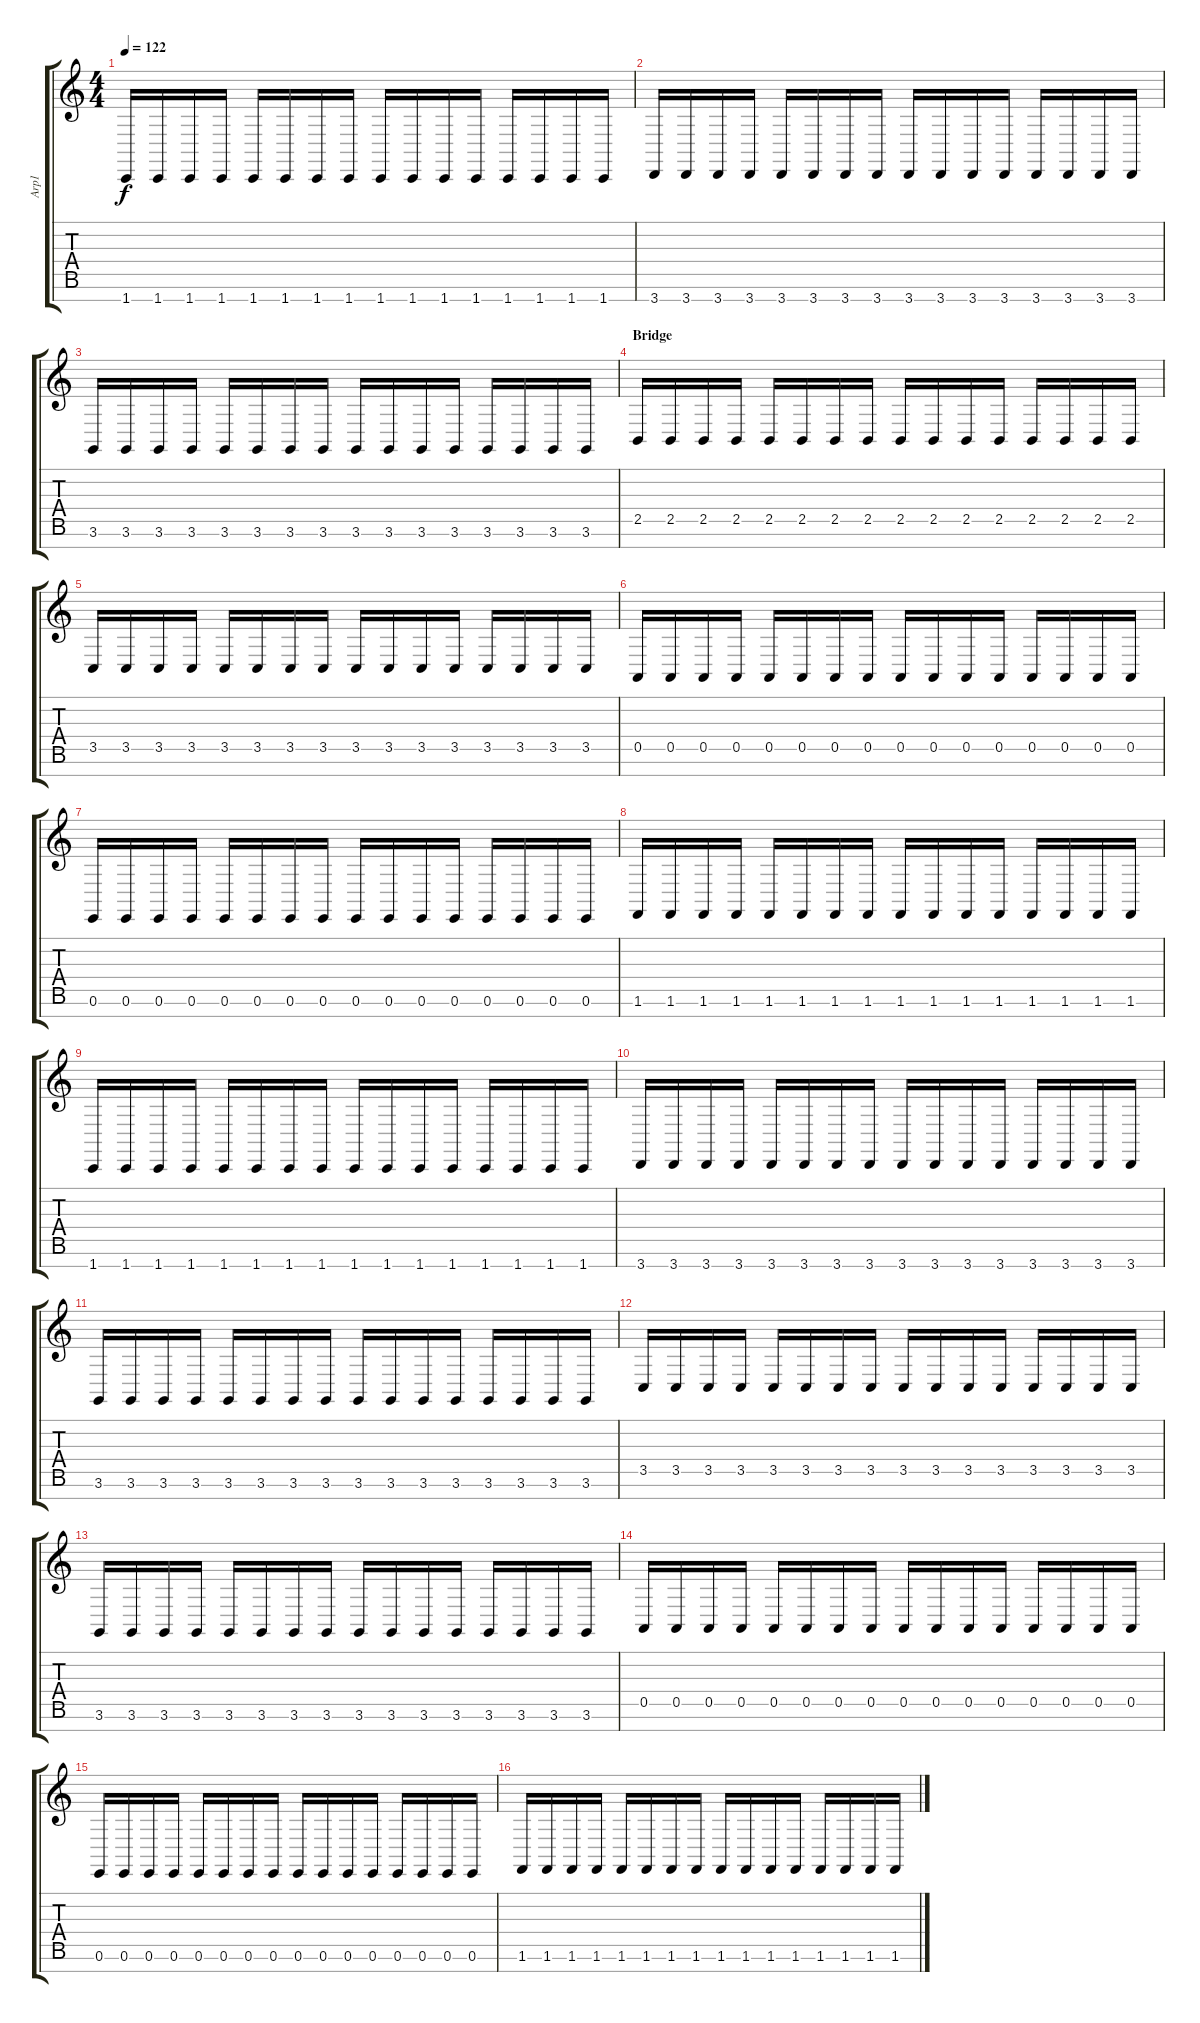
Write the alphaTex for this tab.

\track ("Arp1" "Arp1") {instrument lead8bassandlead}
\staff {score tabs}
\tuning (E4 B3 G3 D3 A2 E2 B1) {hide}
\ts (4 4)
\tempo 122
\clef g2
\ks c
1.7.16{dy f} 1.7.16 1.7.16 1.7.16 1.7.16 1.7.16 1.7.16 1.7.16 1.7.16 1.7.16 1.7.16 1.7.16 1.7.16 1.7.16 1.7.16 1.7.16 |
3.7.16 3.7.16 3.7.16 3.7.16 3.7.16 3.7.16 3.7.16 3.7.16 3.7.16 3.7.16 3.7.16 3.7.16 3.7.16 3.7.16 3.7.16 3.7.16 |
3.6.16 3.6.16 3.6.16 3.6.16 3.6.16 3.6.16 3.6.16 3.6.16 3.6.16 3.6.16 3.6.16 3.6.16 3.6.16 3.6.16 3.6.16 3.6.16 |
\section ("" "Bridge")
2.5.16 2.5.16 2.5.16 2.5.16 2.5.16 2.5.16 2.5.16 2.5.16 2.5.16 2.5.16 2.5.16 2.5.16 2.5.16 2.5.16 2.5.16 2.5.16 |
3.5.16 3.5.16 3.5.16 3.5.16 3.5.16 3.5.16 3.5.16 3.5.16 3.5.16 3.5.16 3.5.16 3.5.16 3.5.16 3.5.16 3.5.16 3.5.16 |
0.5.16 0.5.16 0.5.16 0.5.16 0.5.16 0.5.16 0.5.16 0.5.16 0.5.16 0.5.16 0.5.16 0.5.16 0.5.16 0.5.16 0.5.16 0.5.16 |
0.6.16 0.6.16 0.6.16 0.6.16 0.6.16 0.6.16 0.6.16 0.6.16 0.6.16 0.6.16 0.6.16 0.6.16 0.6.16 0.6.16 0.6.16 0.6.16 |
1.6.16 1.6.16 1.6.16 1.6.16 1.6.16 1.6.16 1.6.16 1.6.16 1.6.16 1.6.16 1.6.16 1.6.16 1.6.16 1.6.16 1.6.16 1.6.16 |
1.7.16 1.7.16 1.7.16 1.7.16 1.7.16 1.7.16 1.7.16 1.7.16 1.7.16 1.7.16 1.7.16 1.7.16 1.7.16 1.7.16 1.7.16 1.7.16 |
3.7.16 3.7.16 3.7.16 3.7.16 3.7.16 3.7.16 3.7.16 3.7.16 3.7.16 3.7.16 3.7.16 3.7.16 3.7.16 3.7.16 3.7.16 3.7.16 |
3.6.16 3.6.16 3.6.16 3.6.16 3.6.16 3.6.16 3.6.16 3.6.16 3.6.16 3.6.16 3.6.16 3.6.16 3.6.16 3.6.16 3.6.16 3.6.16 |
3.5.16{volume 6} 3.5.16 3.5.16 3.5.16 3.5.16 3.5.16 3.5.16 3.5.16 3.5.16 3.5.16 3.5.16 3.5.16 3.5.16 3.5.16 3.5.16 3.5.16 |
3.6.16 3.6.16 3.6.16 3.6.16 3.6.16 3.6.16 3.6.16 3.6.16 3.6.16 3.6.16 3.6.16 3.6.16 3.6.16 3.6.16 3.6.16 3.6.16 |
0.5.16 0.5.16 0.5.16 0.5.16 0.5.16 0.5.16 0.5.16 0.5.16 0.5.16 0.5.16 0.5.16 0.5.16 0.5.16 0.5.16 0.5.16 0.5.16 |
0.6.16 0.6.16 0.6.16 0.6.16 0.6.16 0.6.16 0.6.16 0.6.16 0.6.16 0.6.16 0.6.16 0.6.16 0.6.16 0.6.16 0.6.16 0.6.16 |
1.6.16 1.6.16 1.6.16 1.6.16 1.6.16 1.6.16 1.6.16 1.6.16 1.6.16 1.6.16 1.6.16 1.6.16 1.6.16 1.6.16 1.6.16 1.6.16
